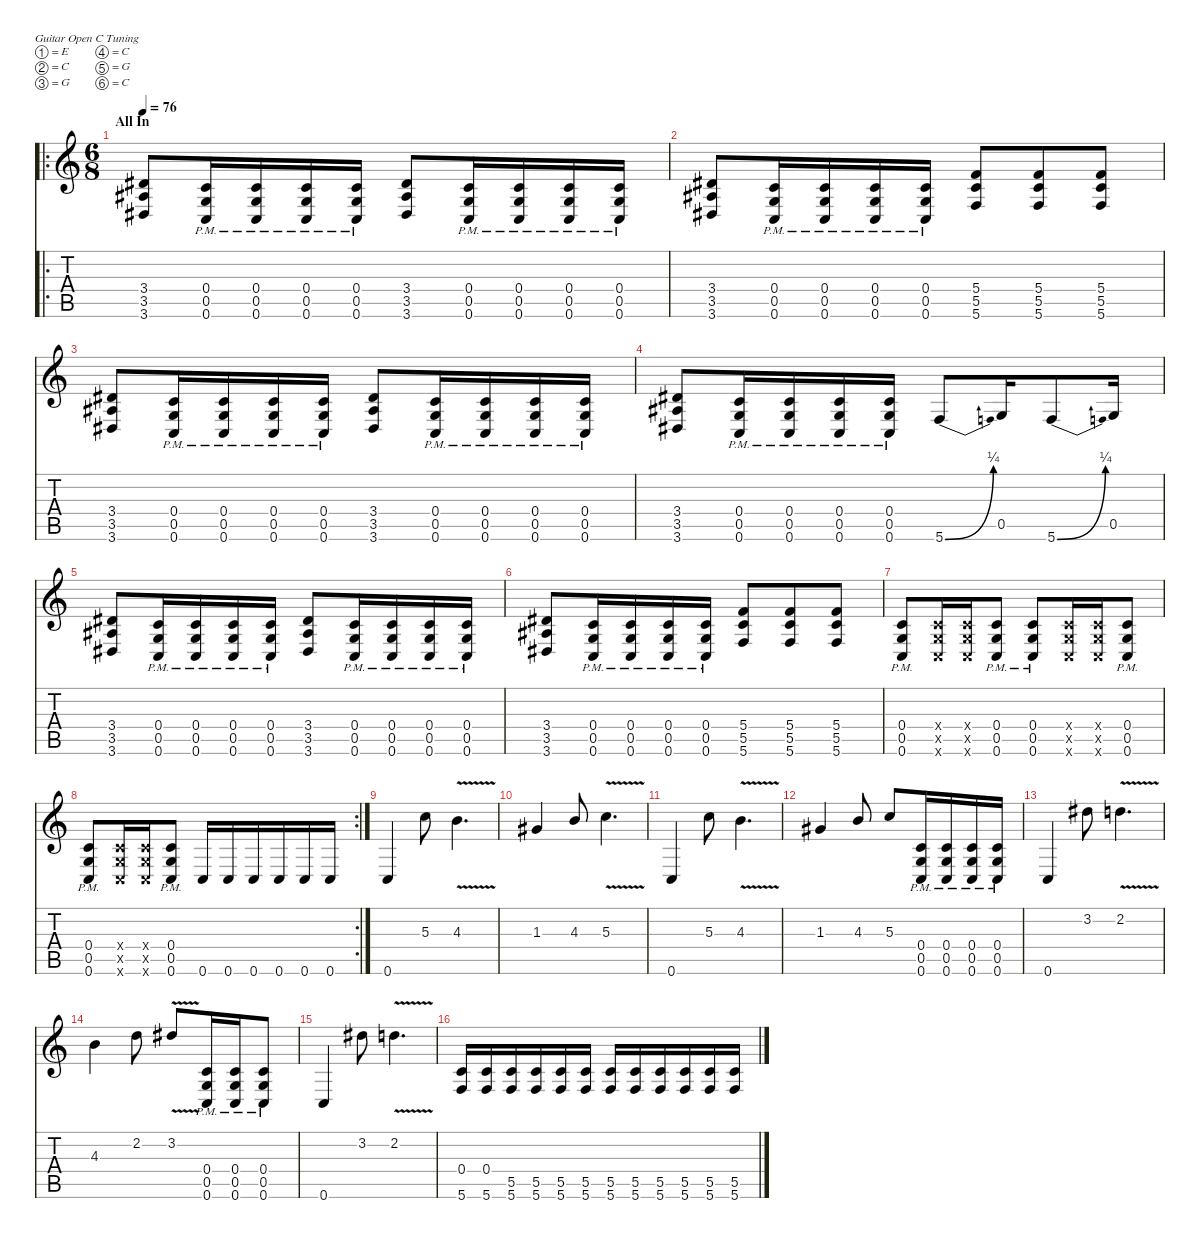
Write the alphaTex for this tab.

\defaultSystemsLayout 4
\hideDynamics
\bracketExtendMode nobrackets
\singleTrackTrackNamePolicy hidden
\multiTrackTrackNamePolicy hidden
\firstSystemTrackNameMode fullname
\firstSystemTrackNameOrientation horizontal
\otherSystemsTrackNameOrientation horizontal
\track ("Guitar 1" "dist.guit.") {instrument distortionguitar}
\staff {score tabs}
\tuning (E4 C4 G3 C3 G2 C2)
\ro
\ts (6 8)
\section ("" "All In")
\tempo 76
\clef g2
\ks c
(3.4{acc #} 3.5{acc #} 3.6{acc #}).8{dy f beam Up} (0.4{pm} 0.5{pm} 0.6{pm}).16{beam Up} (0.4{pm} 0.5{pm} 0.6{pm}).16{beam Up} (0.4{pm} 0.5{pm} 0.6{pm}).16{beam Up} (0.4{pm} 0.5{pm} 0.6{pm}).16{beam Up} (3.4{acc #} 3.5{acc #} 3.6{acc #}).8{beam Up} (0.4{pm} 0.5{pm} 0.6{pm}).16{beam Up} (0.4{pm} 0.5{pm} 0.6{pm}).16{beam Up} (0.4{pm} 0.5{pm} 0.6{pm}).16{beam Up} (0.4{pm} 0.5{pm} 0.6{pm}).16{beam Up} |
(3.4{acc #} 3.5{acc #} 3.6{acc #}).8{beam Up} (0.4{pm} 0.5{pm} 0.6{pm}).16{beam Up} (0.4{pm} 0.5{pm} 0.6{pm}).16{beam Up} (0.4{pm} 0.5{pm} 0.6{pm}).16{beam Up} (0.4{pm} 0.5{pm} 0.6{pm}).16{beam Up} (5.4 5.5 5.6).8{beam Up} (5.4 5.5 5.6).8{beam Up} (5.4 5.5 5.6).8{beam Up} |
(3.4{acc #} 3.5{acc #} 3.6{acc #}).8{beam Up} (0.4{pm} 0.5{pm} 0.6{pm}).16{beam Up} (0.4{pm} 0.5{pm} 0.6{pm}).16{beam Up} (0.4{pm} 0.5{pm} 0.6{pm}).16{beam Up} (0.4{pm} 0.5{pm} 0.6{pm}).16{beam Up} (3.4{acc #} 3.5{acc #} 3.6{acc #}).8{beam Up} (0.4{pm} 0.5{pm} 0.6{pm}).16{beam Up} (0.4{pm} 0.5{pm} 0.6{pm}).16{beam Up} (0.4{pm} 0.5{pm} 0.6{pm}).16{beam Up} (0.4{pm} 0.5{pm} 0.6{pm}).16{beam Up} |
(3.4{acc #} 3.5{acc #} 3.6{acc #}).8{beam Up} (0.4{pm} 0.5{pm} 0.6{pm}).16{beam Up} (0.4{pm} 0.5{pm} 0.6{pm}).16{beam Up} (0.4{pm} 0.5{pm} 0.6{pm}).16{beam Up} (0.4{pm} 0.5{pm} 0.6{pm}).16{beam Up} 5.6{be (bend 0 0 30 1)}.8{dy fff beam Up} 0.5.16{beam Up} 5.6{be (bend 0 0 30 1)}.8{beam Up} 0.5.16{beam Up} |
(3.4{acc #} 3.5{acc #} 3.6{acc #}).8{dy f beam Up} (0.4{pm} 0.5{pm} 0.6{pm}).16{beam Up} (0.4{pm} 0.5{pm} 0.6{pm}).16{beam Up} (0.4{pm} 0.5{pm} 0.6{pm}).16{beam Up} (0.4{pm} 0.5{pm} 0.6{pm}).16{beam Up} (3.4{acc #} 3.5{acc #} 3.6{acc #}).8{beam Up} (0.4{pm} 0.5{pm} 0.6{pm}).16{beam Up} (0.4{pm} 0.5{pm} 0.6{pm}).16{beam Up} (0.4{pm} 0.5{pm} 0.6{pm}).16{beam Up} (0.4{pm} 0.5{pm} 0.6{pm}).16{beam Up} |
(3.4{acc #} 3.5{acc #} 3.6{acc #}).8{beam Up} (0.4{pm} 0.5{pm} 0.6{pm}).16{beam Up} (0.4{pm} 0.5{pm} 0.6{pm}).16{beam Up} (0.4{pm} 0.5{pm} 0.6{pm}).16{beam Up} (0.4{pm} 0.5{pm} 0.6{pm}).16{beam Up} (5.4 5.5 5.6).8{beam Up} (5.4 5.5 5.6).8{beam Up} (5.4 5.5 5.6).8{beam Up} |
(0.4{pm} 0.5{pm} 0.6{pm}).8{beam Up} (0.4{x} 0.5{x} 0.6{x}).16{beam Up} (0.4{x} 0.5{x} 0.6{x}).16{beam Up} (0.4{pm} 0.5{pm} 0.6{pm}).8{beam Up} (0.4{pm} 0.5{pm} 0.6{pm}).8{beam Up} (0.4{x} 0.5{x} 0.6{x}).16{beam Up} (0.4{x} 0.5{x} 0.6{x}).16{beam Up} (0.4{pm} 0.5{pm} 0.6{pm}).8{beam Up} |
\rc 2
(0.4{pm} 0.5{pm} 0.6{pm}).8{beam Up} (0.4{x} 0.5{x} 0.6{x}).16{beam Up} (0.4{x} 0.5{x} 0.6{x}).16{beam Up} (0.4{pm} 0.5{pm} 0.6{pm}).8{beam Up} 0.6.16{beam Up} 0.6.16{beam Up} 0.6.16{beam Up} 0.6.16{beam Up} 0.6.16{beam Up} 0.6.16{beam Up} |
0.6.4{beam Up} 5.3.8{beam Down} 4.3{v}.4{d beam Down} |
1.3{acc #}.4{beam Up} 4.3.8{beam Up} 5.3{v}.4{d beam Down} |
0.6.4{beam Up} 5.3.8{beam Down} 4.3{v}.4{d beam Down} |
1.3{acc #}.4{beam Up} 4.3.8{beam Up} 5.3.8{beam Up} (0.4{pm} 0.5{pm} 0.6{pm}).16{beam Up} (0.4{pm} 0.5{pm} 0.6{pm}).16{beam Up} (0.4{pm} 0.5{pm} 0.6{pm}).16{beam Up} (0.4{pm} 0.5{pm} 0.6{pm}).16{beam Up} |
0.6.4{beam Up} 3.2{acc #}.8{beam Down} 2.2{v}.4{d beam Down} |
4.3.4{beam Down} 2.2.8{beam Down} 3.2{v acc #}.8{beam Up} (0.4{pm} 0.5{pm} 0.6{pm}).16{beam Up} (0.4{pm} 0.5{pm} 0.6{pm}).16{beam Up} (0.4{pm} 0.5{pm} 0.6{pm}).8{beam Up} |
0.6.4{beam Up} 3.2{acc #}.8{beam Down} 2.2{v}.4{d beam Down} |
(0.4 5.6).16{beam Up} (0.4 5.6).16{beam Up} (5.5 5.6).16{beam Up} (5.5 5.6).16{beam Up} (5.5 5.6).16{beam Up} (5.5 5.6).16{beam Up} (5.5 5.6).16{beam Up} (5.5 5.6).16{beam Up} (5.5 5.6).16{beam Up} (5.5 5.6).16{beam Up} (5.5 5.6).16{beam Up} (5.5 5.6).16{beam Up}
